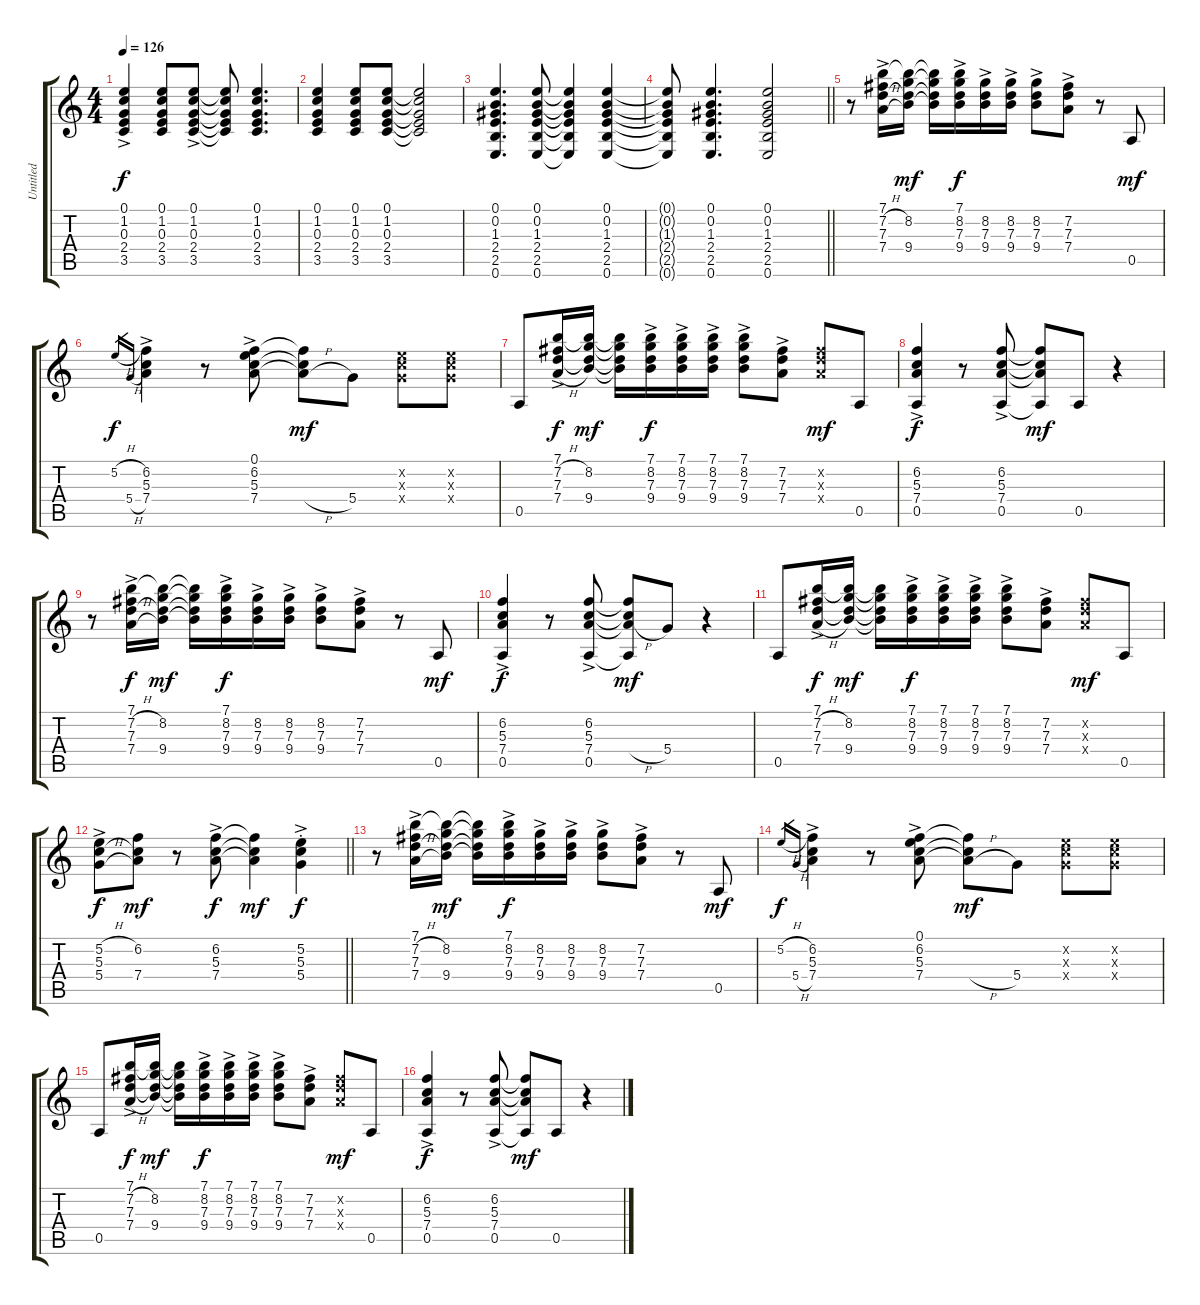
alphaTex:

\track ("Untitled" "Untitled") {instrument overdrivenguitar}
\staff {score tabs}
\tuning (E4 B3 G3 D3 A2 E2) {hide}
\ts (4 4)
\tempo 126
\clef g2
\ks c
(0.1{ac} 1.2{ac} 0.3{ac} 2.4{ac} 3.5{ac}).4{dy f} (0.1 1.2 0.3 2.4 3.5).8 (0.1{ac} 1.2{ac} 0.3{ac} 2.4{ac} 3.5{ac}).8 (0.1{t} 1.2{t} 0.3{t} 2.4{t} 3.5{t}).8 (0.1 1.2 0.3 2.4 3.5).4{d} |
(0.1 1.2 0.3 2.4 3.5).4 (0.1 1.2 0.3 2.4 3.5).8 (0.1 1.2 0.3 2.4 3.5).8 (0.1{t} 1.2{t} 0.3{t} 2.4{t} 3.5{t}).2 |
(0.1 0.2 1.3 2.4 2.5 0.6).4{d} (0.1 0.2 1.3 2.4 2.5 0.6).8 (0.1{t} 0.2{t} 1.3{t} 2.4{t} 2.5{t} 0.6{t}).4 (0.1 0.2 1.3 2.4 2.5 0.6).4 |
\barLineRight lightlight
(0.1{t} 0.2{t} 1.3{t} 2.4{t} 2.5{t} 0.6{t}).8 (0.1 0.2 1.3 2.4 2.5 0.6).4{d} (0.1 0.2 1.3 2.4 2.5 0.6).2 |
r.8 (7.1{ac} 7.2{h ac} 7.3{ac} 7.4{h ac}).16 (7.1{t} 8.2 7.3{t} 9.4).16{dy mf} (7.1{t} 8.2{t} 7.3{t} 9.4{t}).16 (7.1{ac} 8.2{ac} 7.3{ac} 9.4{ac}).16{dy f} (8.2{ac} 7.3{ac} 9.4{ac}).16 (8.2{ac} 7.3{ac} 9.4{ac}).16 (8.2{ac} 7.3{ac} 9.4{ac}).8 (7.2{ac} 7.3{ac} 7.4{ac}).8 r.8 0.5.8{dy mf} |
5.2{h}.16{gr dy f} 5.4{h}.16{gr} (6.2{ac} 5.3{ac} 7.4{ac}).4 r.8 (0.1{ac} 6.2{ac} 5.3{ac} 7.4{ac}).8 (6.2{t} 5.3{t} 7.4{h t}).8{dy mf} 5.4.8 (5.2{x} 5.3{x} 5.4{x}).8 (5.2{x} 5.3{x} 5.4{x}).8 |
0.5.8 (7.1{ac} 7.2{h ac} 7.3{ac} 7.4{h ac}).16{dy f} (7.1{t} 8.2 7.3{t} 9.4).16{dy mf} (7.1{t} 8.2{t} 7.3{t} 9.4{t}).16 (7.1{ac} 8.2{ac} 7.3{ac} 9.4{ac}).16{dy f} (7.1{ac} 8.2{ac} 7.3{ac} 9.4{ac}).16 (7.1{ac} 8.2{ac} 7.3{ac} 9.4{ac}).16 (7.1{ac} 8.2{ac} 7.3{ac} 9.4{ac}).8 (7.2{ac} 7.3{ac} 7.4{ac}).8 (7.2{x} 7.3{x} 7.4{x}).8{dy mf} 0.5.8 |
(6.2{ac} 5.3{ac} 7.4{ac} 0.5{ac}).4{dy f} r.8 (6.2{ac} 5.3{ac} 7.4{ac} 0.5{ac}).8 (6.2{t} 5.3{t} 7.4{t} 0.5{t}).8{dy mf} 0.5.8 r.4 |
r.8 (7.1{ac} 7.2{h ac} 7.3{ac} 7.4{h ac}).16{dy f} (7.1{t} 8.2 7.3{t} 9.4).16{dy mf} (7.1{t} 8.2{t} 7.3{t} 9.4{t}).16 (7.1{ac} 8.2{ac} 7.3{ac} 9.4{ac}).16{dy f} (8.2{ac} 7.3{ac} 9.4{ac}).16 (8.2{ac} 7.3{ac} 9.4{ac}).16 (8.2{ac} 7.3{ac} 9.4{ac}).8 (7.2{ac} 7.3{ac} 7.4{ac}).8 r.8 0.5.8{dy mf} |
(6.2{ac} 5.3{ac} 7.4{ac} 0.5{ac}).4{dy f} r.8 (6.2{ac} 5.3{ac} 7.4{ac} 0.5{ac}).8 (6.2{t} 5.3{t} 7.4{h t} 0.5{t}).8{dy mf} 5.4.8 r.4 |
0.5.8 (7.1{ac} 7.2{h ac} 7.3{ac} 7.4{h ac}).16{dy f} (7.1{t} 8.2 7.3{t} 9.4).16{dy mf} (7.1{t} 8.2{t} 7.3{t} 9.4{t}).16 (7.1{ac} 8.2{ac} 7.3{ac} 9.4{ac}).16{dy f} (7.1{ac} 8.2{ac} 7.3{ac} 9.4{ac}).16 (7.1{ac} 8.2{ac} 7.3{ac} 9.4{ac}).16 (7.1{ac} 8.2{ac} 7.3{ac} 9.4{ac}).8 (7.2{ac} 7.3{ac} 7.4{ac}).8 (7.2{x} 7.3{x} 7.4{x}).8{dy mf} 0.5.8 |
\barLineRight lightlight
(5.2{h ac} 5.3{ac} 5.4{h ac}).8{dy f} (6.2 5.3{t} 7.4).8{dy mf} r.8 (6.2{ac} 5.3{ac} 7.4{ac}).8{dy f} (6.2{t} 5.3{t} 7.4{t}).4{dy mf} (5.2{ac st} 5.3{ac st} 5.4{ac st}).4{dy f} |
r.8 (7.1{ac} 7.2{h ac} 7.3{ac} 7.4{h ac}).16 (7.1{t} 8.2 7.3{t} 9.4).16{dy mf} (7.1{t} 8.2{t} 7.3{t} 9.4{t}).16 (7.1{ac} 8.2{ac} 7.3{ac} 9.4{ac}).16{dy f} (8.2{ac} 7.3{ac} 9.4{ac}).16 (8.2{ac} 7.3{ac} 9.4{ac}).16 (8.2{ac} 7.3{ac} 9.4{ac}).8 (7.2{ac} 7.3{ac} 7.4{ac}).8 r.8 0.5.8{dy mf} |
5.2{h}.16{gr dy f} 5.4{h}.16{gr} (6.2{ac} 5.3{ac} 7.4{ac}).4 r.8 (0.1{ac} 6.2{ac} 5.3{ac} 7.4{ac}).8 (6.2{t} 5.3{t} 7.4{h t}).8{dy mf} 5.4.8 (5.2{x} 5.3{x} 5.4{x}).8 (5.2{x} 5.3{x} 5.4{x}).8 |
0.5.8 (7.1{ac} 7.2{h ac} 7.3{ac} 7.4{h ac}).16{dy f} (7.1{t} 8.2 7.3{t} 9.4).16{dy mf} (7.1{t} 8.2{t} 7.3{t} 9.4{t}).16 (7.1{ac} 8.2{ac} 7.3{ac} 9.4{ac}).16{dy f} (7.1{ac} 8.2{ac} 7.3{ac} 9.4{ac}).16 (7.1{ac} 8.2{ac} 7.3{ac} 9.4{ac}).16 (7.1{ac} 8.2{ac} 7.3{ac} 9.4{ac}).8 (7.2{ac} 7.3{ac} 7.4{ac}).8 (7.2{x} 7.3{x} 7.4{x}).8{dy mf} 0.5.8 |
(6.2{ac} 5.3{ac} 7.4{ac} 0.5{ac}).4{dy f} r.8 (6.2{ac} 5.3{ac} 7.4{ac} 0.5{ac}).8 (6.2{t} 5.3{t} 7.4{t} 0.5{t}).8{dy mf} 0.5.8 r.4
